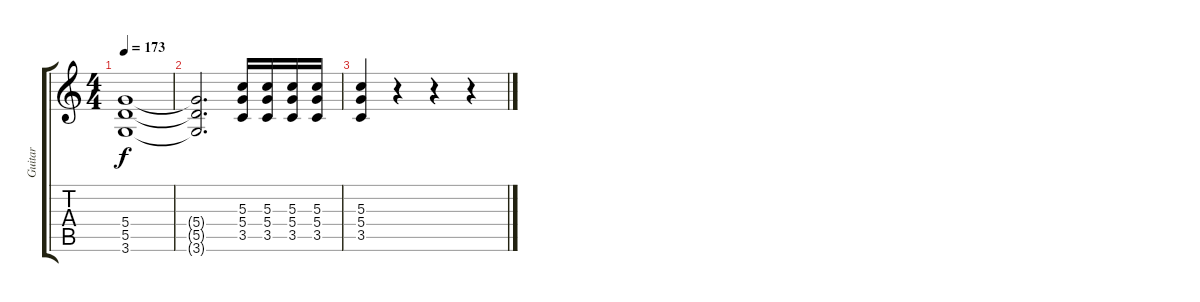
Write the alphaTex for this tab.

\track ("Guitar" "Guitar") {instrument distortionguitar}
\staff {score tabs}
\tuning (E4 B3 G3 D3 A2 E2) {hide}
\ts (4 4)
\tempo 173
\clef g2
\ks c
(5.4 5.5 3.6).1{dy f} |
(5.4{t} 5.5{t} 3.6{t}).2{d} (5.3 5.4 3.5).16 (5.3 5.4 3.5).16 (5.3 5.4 3.5).16 (5.3 5.4 3.5).16 |
(5.3 5.4 3.5).4 r.4 r.4 r.4
